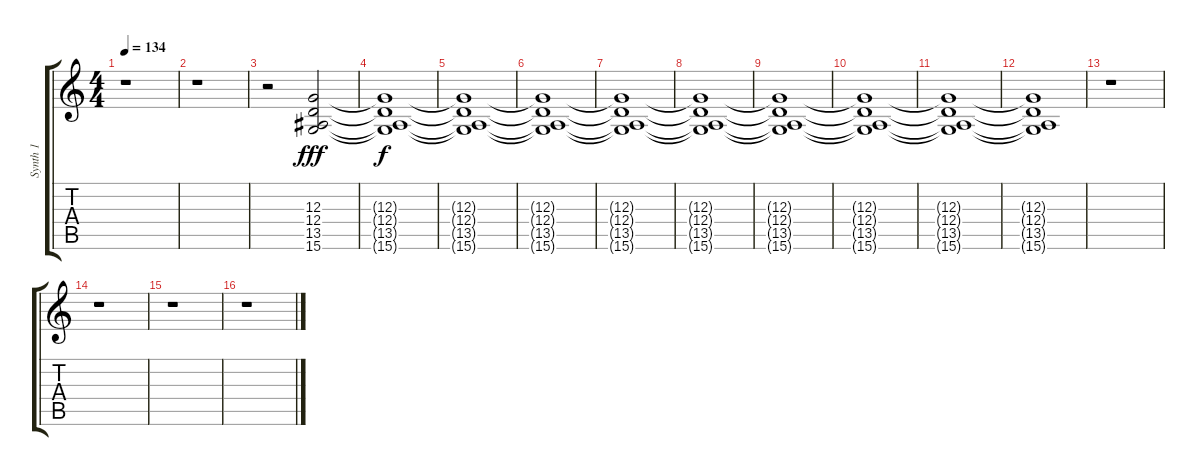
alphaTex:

\track ("Synth 1" "Synth 1") {instrument pad2warm}
\staff {score tabs}
\tuning (E4 B3 G3 D3 A2 E2) {hide}
\ts (4 4)
\tempo 134
\clef g2
\ks c
r.1{dy fff instrument pad2warm} |
r.1 |
r.2 (12.3 12.4 13.5 15.6).2 |
(12.3{t} 12.4{t} 13.5{t} 15.6{t}).1{dy f} |
(12.3{t} 12.4{t} 13.5{t} 15.6{t}).1 |
(12.3{t} 12.4{t} 13.5{t} 15.6{t}).1 |
(12.3{t} 12.4{t} 13.5{t} 15.6{t}).1 |
(12.3{t} 12.4{t} 13.5{t} 15.6{t}).1 |
(12.3{t} 12.4{t} 13.5{t} 15.6{t}).1 |
(12.3{t} 12.4{t} 13.5{t} 15.6{t}).1 |
(12.3{t} 12.4{t} 13.5{t} 15.6{t}).1 |
(12.3{t} 12.4{t} 13.5{t} 15.6{t}).1 |
r.1 |
r.1 |
r.1 |
r.1
